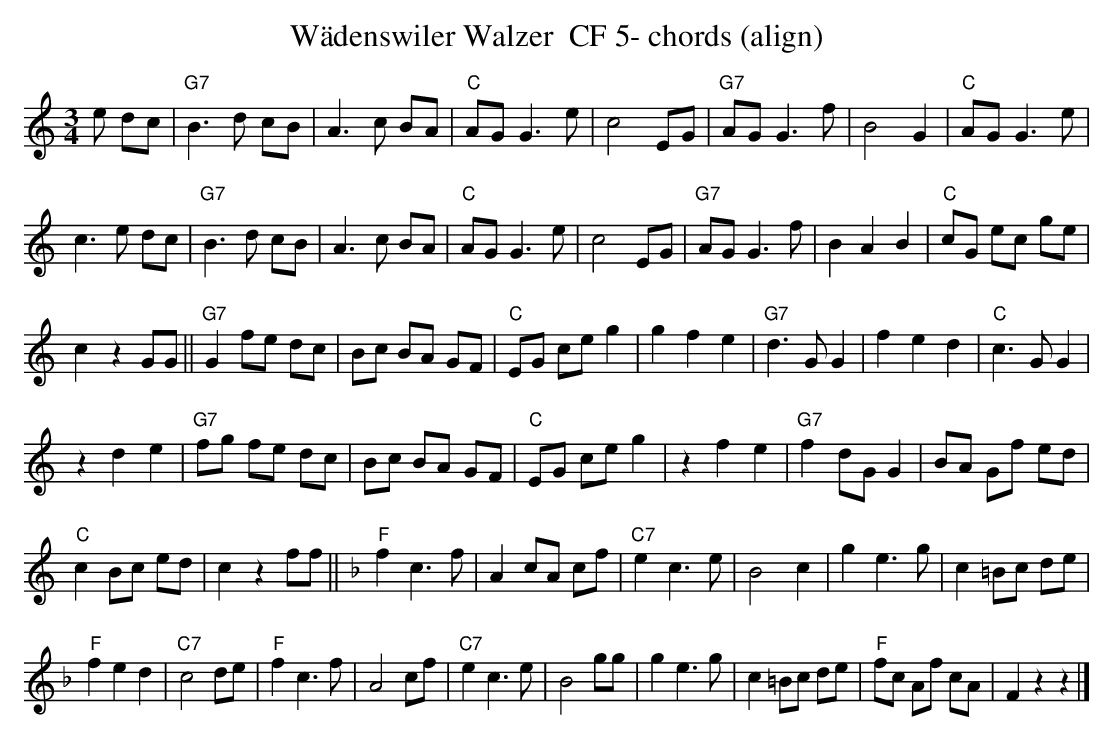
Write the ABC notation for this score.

X:1
T:W\"adenswiler Walzer  CF 5- chords (align)
M:3/4
L:1/8
K:Cmaj%%MIDI gchordon
e dc | "G7"B3d cB | A3c BA | "C"AGG3e | c4EG | "G7"AGG3f | B4G2 | "C"AGG3e |
c3e dc | "G7"B3d cB | A3c BA | "C"AGG3e | c4EG | "G7"AGG3f | B2A2B2 | "C"cG ec ge |
c2z2GG || "G7"G2fe dc | Bc BA GF | "C"EG ce g2 | g2f2e2 | "G7"d3GG2 | f2e2d2 | "C"c3GG2 |
z2d2e2 | "G7"fg fe dc | Bc BA GF | "C"EG ce g2 | z2f2e2 | "G7"f2dGG2 | BA Gf ed |
"C"c2Bc ed | \
c2z2ff || [K:Fmaj] "F"f2c3f | A2cA cf | "C7"e2c3e | B4c2 | g2e3g | c2=Bc de |
"F"f2e2d2 | \
"C7"c4de | "F"f2c3f | A4cf | "C7"e2c3e | B4gg | g2e3g | c2=Bc de | "F"fc Af cA | F2z2z2 |]
